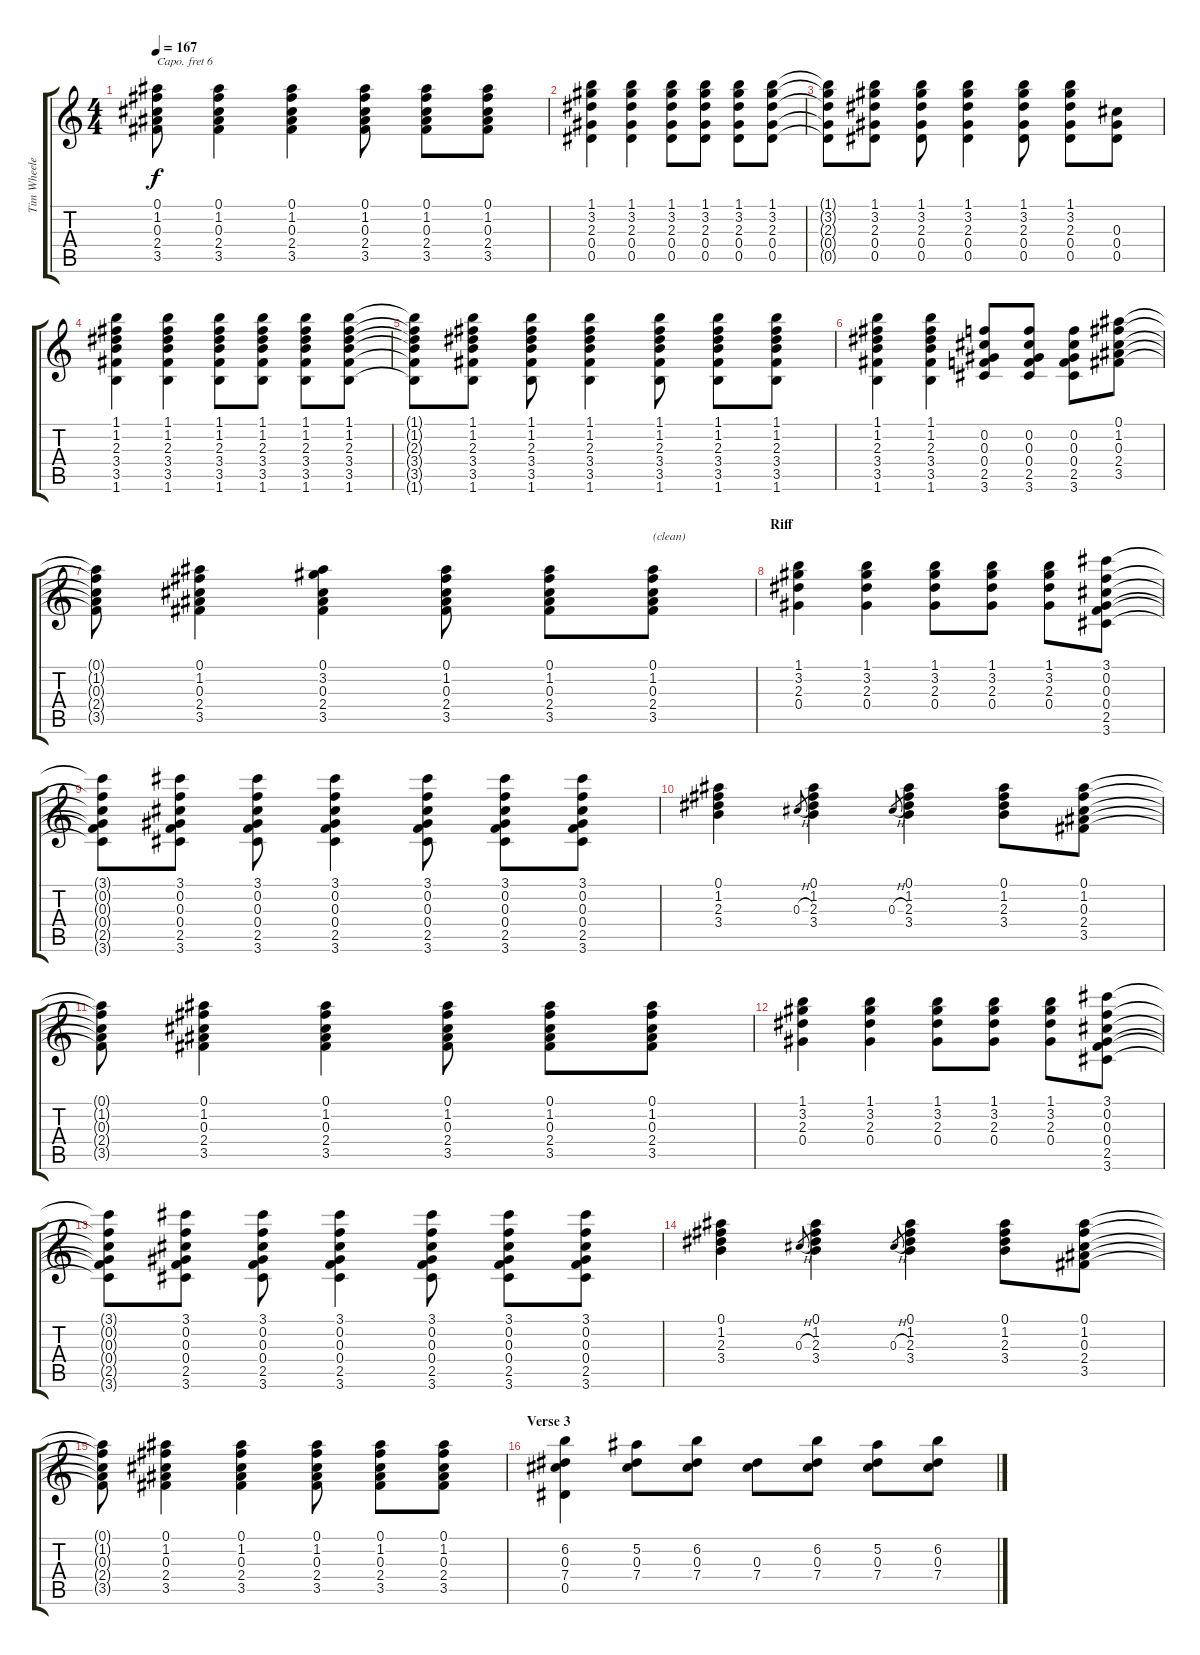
\track ("Tim Wheeler" "Tim Wheele") {instrument electricguitarjazz}
\staff {score tabs}
\capo 6
\tuning (E4 B3 G3 D3 A2 E2) {hide}
\ts (4 4)
\tempo 167
\clef g2
\ks c
(0.1{t} 1.2{t} 0.3{t} 2.4{t} 3.5{t}).8{dy f} (0.1 1.2 0.3 2.4 3.5).4 (0.1 1.2 0.3 2.4 3.5).4 (0.1 1.2 0.3 2.4 3.5).8 (0.1 1.2 0.3 2.4 3.5).8 (0.1 1.2 0.3 2.4 3.5).8 |
(1.1 3.2 2.3 0.4 0.5).4 (1.1 3.2 2.3 0.4 0.5).4 (1.1 3.2 2.3 0.4 0.5).8 (1.1 3.2 2.3 0.4 0.5).8 (1.1 3.2 2.3 0.4 0.5).8 (1.1 3.2 2.3 0.4 0.5).8 |
(1.1{t} 3.2{t} 2.3{t} 0.4{t} 0.5{t}).8 (1.1 3.2 2.3 0.4 0.5).8 (1.1 3.2 2.3 0.4 0.5).8 (1.1 3.2 2.3 0.4 0.5).4 (1.1 3.2 2.3 0.4 0.5).8 (1.1 3.2 2.3 0.4 0.5).8 (0.3 0.4 0.5).8 |
(1.1 1.2 2.3 3.4 3.5 1.6).4 (1.1 1.2 2.3 3.4 3.5 1.6).4 (1.1 1.2 2.3 3.4 3.5 1.6).8 (1.1 1.2 2.3 3.4 3.5 1.6).8 (1.1 1.2 2.3 3.4 3.5 1.6).8 (1.1 1.2 2.3 3.4 3.5 1.6).8 |
(1.1{t} 1.2{t} 2.3{t} 3.4{t} 3.5{t} 1.6{t}).8 (1.1 1.2 2.3 3.4 3.5 1.6).8 (1.1 1.2 2.3 3.4 3.5 1.6).8 (1.1 1.2 2.3 3.4 3.5 1.6).4 (1.1 1.2 2.3 3.4 3.5 1.6).8 (1.1 1.2 2.3 3.4 3.5 1.6).8 (1.1 1.2 2.3 3.4 3.5 1.6).8 |
(1.1 1.2 2.3 3.4 3.5 1.6).4 (1.1 1.2 2.3 3.4 3.5 1.6).4 (0.2 0.3 0.4 2.5 3.6).8 (0.2 0.3 0.4 2.5 3.6).8 (0.2 0.3 0.4 2.5 3.6).8 (0.1 1.2 0.3 2.4 3.5).8 |
(0.1{t} 1.2{t} 0.3{t} 2.4{t} 3.5{t}).8 (0.1 1.2 0.3 2.4 3.5).4{volume 13} (0.1 3.2 0.3 2.4 3.5).4{volume 12} (0.1 1.2 0.3 2.4 3.5).8{volume 11} (0.1 1.2 0.3 2.4 3.5).8{volume 10} (0.1 1.2 0.3 2.4 3.5).8{txt "(clean)" volume 9 instrument electricguitarjazz} |
\section ("" "Riff")
(1.1 3.2 2.3 0.4).4 (1.1 3.2 2.3 0.4).4 (1.1 3.2 2.3 0.4).8 (1.1 3.2 2.3 0.4).8 (1.1 3.2 2.3 0.4).8 (3.1 0.2 0.3 0.4 2.5 3.6).8 |
(3.1{t} 0.2{t} 0.3{t} 0.4{t} 2.5{t} 3.6{t}).8 (3.1 0.2 0.3 0.4 2.5 3.6).8 (3.1 0.2 0.3 0.4 2.5 3.6).8 (3.1 0.2 0.3 0.4 2.5 3.6).4 (3.1 0.2 0.3 0.4 2.5 3.6).8 (3.1 0.2 0.3 0.4 2.5 3.6).8 (3.1 0.2 0.3 0.4 2.5 3.6).8 |
(0.1 1.2 2.3 3.4).4 0.3{h}.8{gr} (0.1 1.2 2.3 3.4).4 0.3{h}.8{gr} (0.1 1.2 2.3 3.4).4 (0.1 1.2 2.3 3.4).8 (0.1 1.2 0.3 2.4 3.5).8 |
(0.1{t} 1.2{t} 0.3{t} 2.4{t} 3.5{t}).8 (0.1 1.2 0.3 2.4 3.5).4 (0.1 1.2 0.3 2.4 3.5).4 (0.1 1.2 0.3 2.4 3.5).8 (0.1 1.2 0.3 2.4 3.5).8 (0.1 1.2 0.3 2.4 3.5).8 |
(1.1 3.2 2.3 0.4).4 (1.1 3.2 2.3 0.4).4 (1.1 3.2 2.3 0.4).8 (1.1 3.2 2.3 0.4).8 (1.1 3.2 2.3 0.4).8 (3.1 0.2 0.3 0.4 2.5 3.6).8 |
(3.1{t} 0.2{t} 0.3{t} 0.4{t} 2.5{t} 3.6{t}).8 (3.1 0.2 0.3 0.4 2.5 3.6).8 (3.1 0.2 0.3 0.4 2.5 3.6).8 (3.1 0.2 0.3 0.4 2.5 3.6).4 (3.1 0.2 0.3 0.4 2.5 3.6).8 (3.1 0.2 0.3 0.4 2.5 3.6).8 (3.1 0.2 0.3 0.4 2.5 3.6).8 |
(0.1 1.2 2.3 3.4).4 0.3{h}.8{gr} (0.1 1.2 2.3 3.4).4 0.3{h}.8{gr} (0.1 1.2 2.3 3.4).4 (0.1 1.2 2.3 3.4).8 (0.1 1.2 0.3 2.4 3.5).8 |
(0.1{t} 1.2{t} 0.3{t} 2.4{t} 3.5{t}).8 (0.1 1.2 0.3 2.4 3.5).4 (0.1 1.2 0.3 2.4 3.5).4 (0.1 1.2 0.3 2.4 3.5).8 (0.1 1.2 0.3 2.4 3.5).8 (0.1 1.2 0.3 2.4 3.5).8 |
\section ("" "Verse 3")
(6.2 0.3 7.4 0.5).4{volume 10 instrument electricguitarmuted} (5.2 0.3 7.4).8 (6.2 0.3 7.4).8 (0.3 7.4).8 (6.2 0.3 7.4).8 (5.2 0.3 7.4).8 (6.2 0.3 7.4).8
